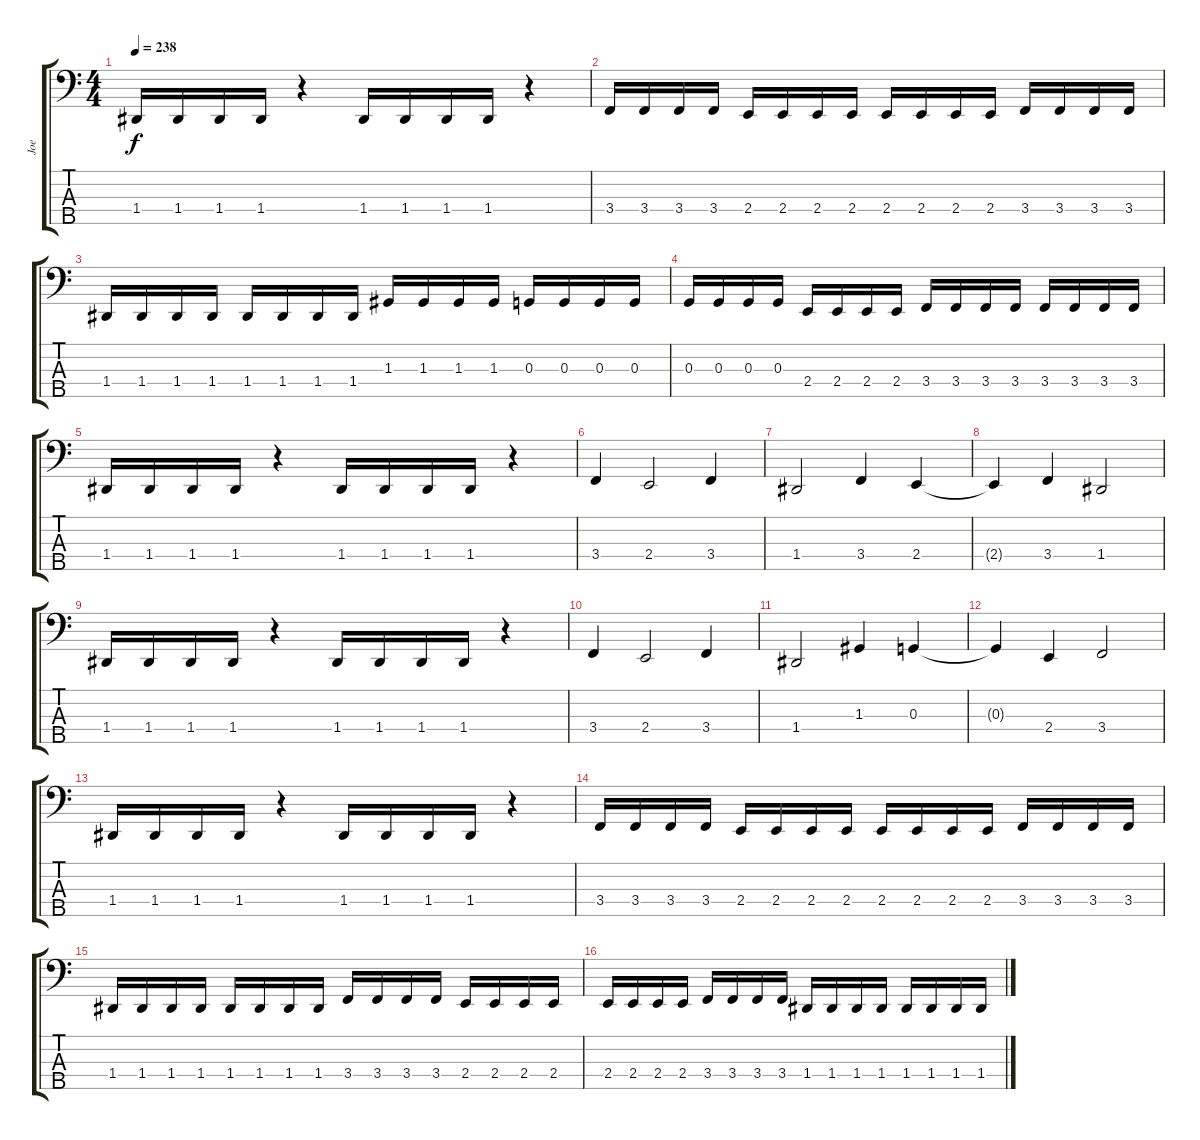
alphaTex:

\track ("Joe" "Joe") {instrument electricbasspick}
\staff {score tabs}
\tuning (F2 C2 G1 D1 A0) {hide}
\ts (4 4)
\tempo 238
\clef f4
\ks c
1.4.16{dy f} 1.4.16 1.4.16 1.4.16 r.4 1.4.16 1.4.16 1.4.16 1.4.16 r.4 |
3.4.16 3.4.16 3.4.16 3.4.16 2.4.16 2.4.16 2.4.16 2.4.16 2.4.16 2.4.16 2.4.16 2.4.16 3.4.16 3.4.16 3.4.16 3.4.16 |
1.4.16 1.4.16 1.4.16 1.4.16 1.4.16 1.4.16 1.4.16 1.4.16 1.3.16 1.3.16 1.3.16 1.3.16 0.3.16 0.3.16 0.3.16 0.3.16 |
0.3.16 0.3.16 0.3.16 0.3.16 2.4.16 2.4.16 2.4.16 2.4.16 3.4.16 3.4.16 3.4.16 3.4.16 3.4.16 3.4.16 3.4.16 3.4.16 |
1.4.16 1.4.16 1.4.16 1.4.16 r.4 1.4.16 1.4.16 1.4.16 1.4.16 r.4 |
3.4.4 2.4.2 3.4.4 |
1.4.2 3.4.4 2.4.4 |
2.4{t}.4 3.4.4 1.4.2 |
1.4.16 1.4.16 1.4.16 1.4.16 r.4 1.4.16 1.4.16 1.4.16 1.4.16 r.4 |
3.4.4 2.4.2 3.4.4 |
1.4.2 1.3.4 0.3.4 |
0.3{t}.4 2.4.4 3.4.2 |
1.4.16 1.4.16 1.4.16 1.4.16 r.4 1.4.16 1.4.16 1.4.16 1.4.16 r.4 |
3.4.16 3.4.16 3.4.16 3.4.16 2.4.16 2.4.16 2.4.16 2.4.16 2.4.16 2.4.16 2.4.16 2.4.16 3.4.16 3.4.16 3.4.16 3.4.16 |
1.4.16 1.4.16 1.4.16 1.4.16 1.4.16 1.4.16 1.4.16 1.4.16 3.4.16 3.4.16 3.4.16 3.4.16 2.4.16 2.4.16 2.4.16 2.4.16 |
2.4.16 2.4.16 2.4.16 2.4.16 3.4.16 3.4.16 3.4.16 3.4.16 1.4.16 1.4.16 1.4.16 1.4.16 1.4.16 1.4.16 1.4.16 1.4.16
